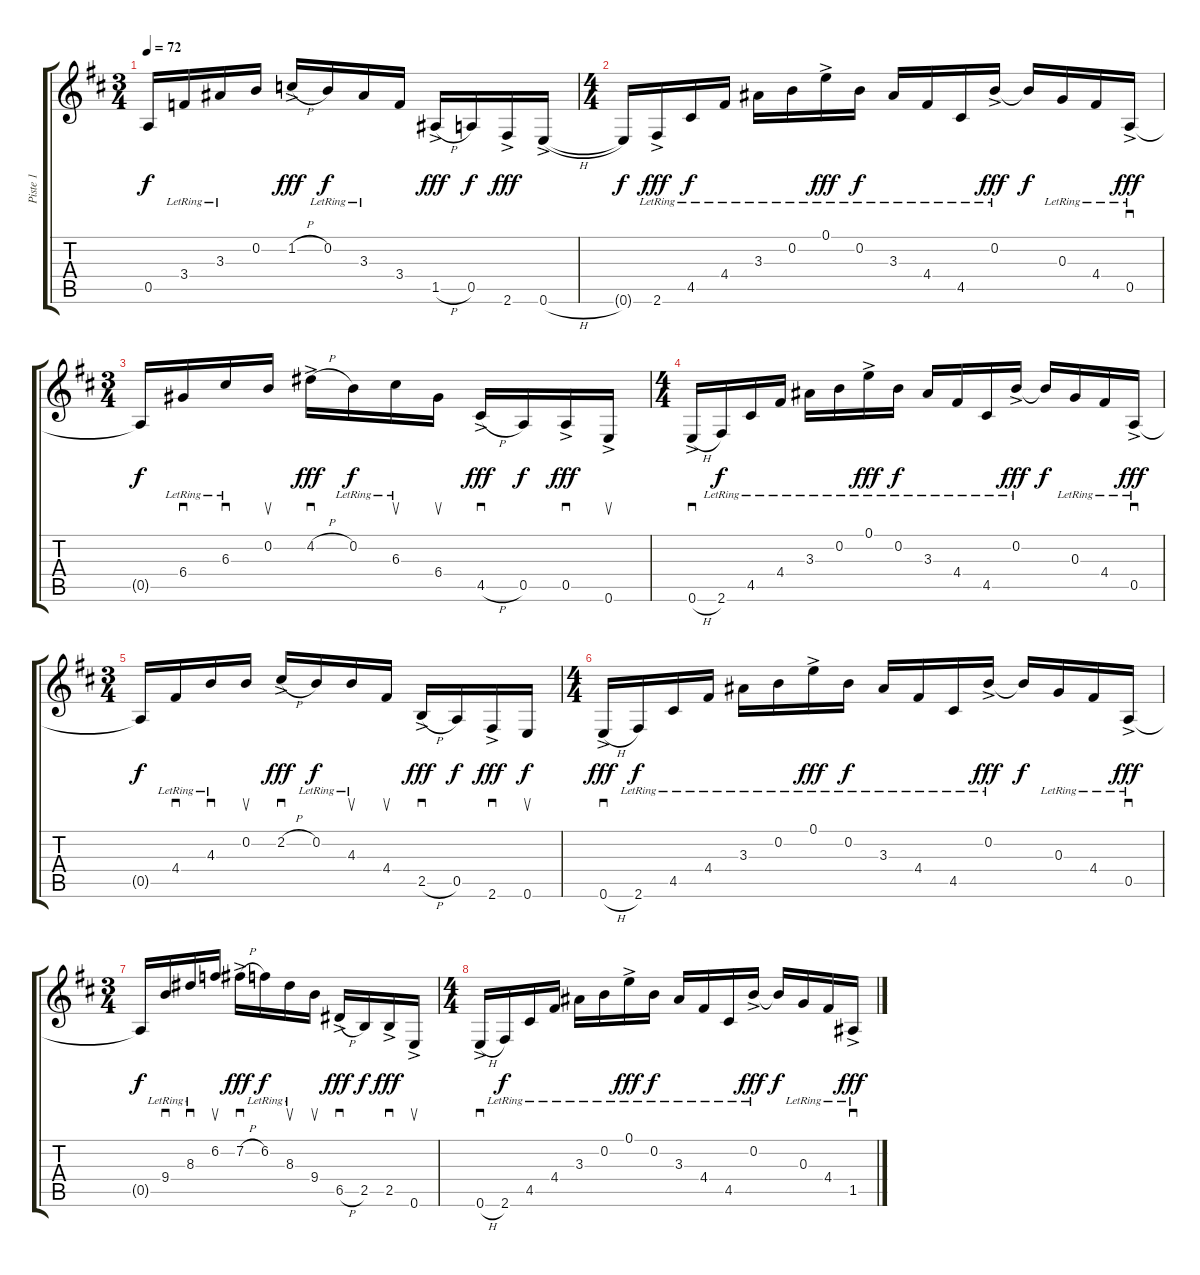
\track ("Piste 1" "Piste 1") {instrument electricguitarclean}
\staff {score tabs}
\tuning (E4 B3 G3 D3 A2 E2) {hide}
\ts (3 4)
\tempo 72
\clef g2
\ks bminor
0.5{t}.16{dy f} 3.4{lr}.16 3.3{lr}.16 0.2.16 1.2{h ac}.16{dy fff} 0.2{lr}.16{dy f} 3.3{lr}.16 3.4.16 1.5{h ac}.16{dy fff} 0.5.16{dy f} 2.6{ac}.16{dy fff} 0.6{h ac}.16 |
\ts (4 4)
0.6{t}.16{dy f} 2.6{ac lr}.16{dy fff} 4.5{lr}.16{dy f} 4.4{lr}.16 3.3{lr}.16 0.2{lr}.16 0.1{ac lr}.16{dy fff} 0.2{lr}.16{dy f} 3.3{lr}.16 4.4{lr}.16 4.5{lr}.16 0.2{ac lr}.16{dy fff} 0.2{t}.16{dy f} 0.3{lr}.16 4.4{lr}.16 0.5{ac lr}.16{sd dy fff} |
\ts (3 4)
0.5{t}.16{dy f} 6.4{lr}.16{sd} 6.3{lr}.16{sd} 0.2.16{su} 4.2{h ac}.16{sd dy fff} 0.2{lr}.16{dy f} 6.3{lr}.16{su} 6.4.16{su} 4.5{h ac}.16{sd dy fff} 0.5.16{dy f} 0.5{ac}.16{sd dy fff} 0.6{ac}.16{su} |
\ts (4 4)
0.6{h ac}.16{sd} 2.6{lr}.16{dy f} 4.5{lr}.16 4.4{lr}.16 3.3{lr}.16 0.2{lr}.16 0.1{ac lr}.16{dy fff} 0.2{lr}.16{dy f} 3.3{lr}.16 4.4{lr}.16 4.5{lr}.16 0.2{ac lr}.16{dy fff} 0.2{t}.16{dy f} 0.3{lr}.16 4.4{lr}.16 0.5{ac lr}.16{sd dy fff} |
\ts (3 4)
0.5{t}.16{dy f} 4.4{lr}.16{sd} 4.3{lr}.16{sd} 0.2.16{su} 2.2{h ac}.16{sd dy fff} 0.2{lr}.16{dy f} 4.3{lr}.16{su} 4.4.16{su} 2.5{h ac}.16{sd dy fff} 0.5.16{dy f} 2.6{ac}.16{sd dy fff} 0.6.16{su dy f} |
\ts (4 4)
0.6{h ac}.16{sd dy fff} 2.6{lr}.16{dy f} 4.5{lr}.16 4.4{lr}.16 3.3{lr}.16 0.2{lr}.16 0.1{ac lr}.16{dy fff} 0.2{lr}.16{dy f} 3.3{lr}.16 4.4{lr}.16 4.5{lr}.16 0.2{ac lr}.16{dy fff} 0.2{t}.16{dy f} 0.3{lr}.16 4.4{lr}.16 0.5{ac lr}.16{sd dy fff} |
\ts (3 4)
0.5{t}.16{dy f} 9.4{lr}.16{sd} 8.3{lr}.16{sd} 6.2.16{su} 7.2{h ac}.16{sd dy fff} 6.2{lr}.16{dy f} 8.3{lr}.16{su} 9.4.16{su} 6.5{h ac}.16{sd dy fff} 2.5.16{dy f} 2.5{ac}.16{sd dy fff} 0.6{ac}.16{su} |
\ts (4 4)
0.6{h ac}.16{sd} 2.6{lr}.16{dy f} 4.5{lr}.16 4.4{lr}.16 3.3{lr}.16 0.2{lr}.16 0.1{ac lr}.16{dy fff} 0.2{lr}.16{dy f} 3.3{lr}.16 4.4{lr}.16 4.5{lr}.16 0.2{ac lr}.16{dy fff} 0.2{t}.16{dy f} 0.3{lr}.16 4.4{lr}.16 1.5{ac lr}.16{sd dy fff}
